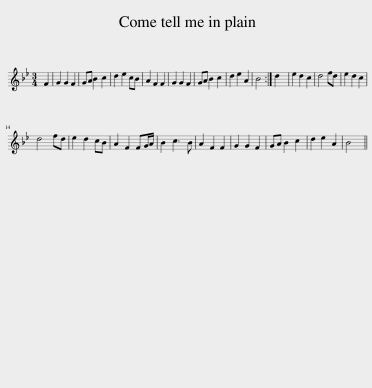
X:1
L:1/8
M:3/4
I:linebreak $
K:Bb
V:1 treble
V:1
 F2 | G2 G2 F2 | GA B2 c2 | d2 e2 cB | A2 F2 F2 | %5
 G2 G2 F2 | GA B2 c2 | d2 e2 A2 | B4 :| d2 | %10
 e2 d2 c2 | d4 fd | e2 d2 c2 |$ d4 fd | e2 d2 cB | %15
 A2 F2 FG/A/ | B2 c3 B | A2 F2 F2 | G2 G2 F2 | GA B2 c2 | %20
 d2 e2 A2 | B4 || %22
